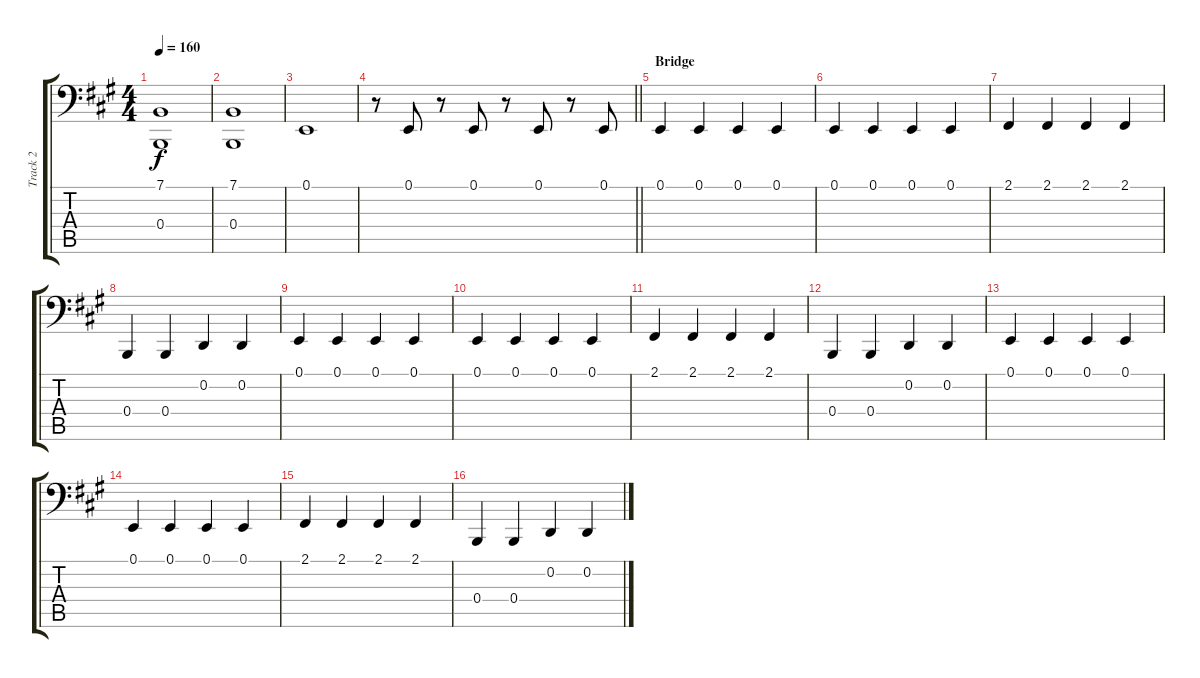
\track ("Track 2" "Track 2") {instrument acousticgrandpiano}
\staff {score tabs}
\tuning (E2 D2 C2 B1 A1 G1) {hide}
\ts (4 4)
\tempo 160
\clef f4
\ks a
(7.1 0.4).1{dy f} |
(7.1 0.4).1 |
0.1.1 |
\barLineRight lightlight
r.8 0.1.8 r.8 0.1.8 r.8 0.1.8 r.8 0.1.8 |
\section ("" "Bridge")
0.1.4 0.1.4 0.1.4 0.1.4 |
0.1.4 0.1.4 0.1.4 0.1.4 |
2.1.4 2.1.4 2.1.4 2.1.4 |
0.4.4 0.4.4 0.2.4 0.2.4 |
0.1.4 0.1.4 0.1.4 0.1.4 |
0.1.4 0.1.4 0.1.4 0.1.4 |
2.1.4 2.1.4 2.1.4 2.1.4 |
0.4.4 0.4.4 0.2.4 0.2.4 |
0.1.4 0.1.4 0.1.4 0.1.4 |
0.1.4 0.1.4 0.1.4 0.1.4 |
2.1.4 2.1.4 2.1.4 2.1.4 |
0.4.4 0.4.4 0.2.4 0.2.4
